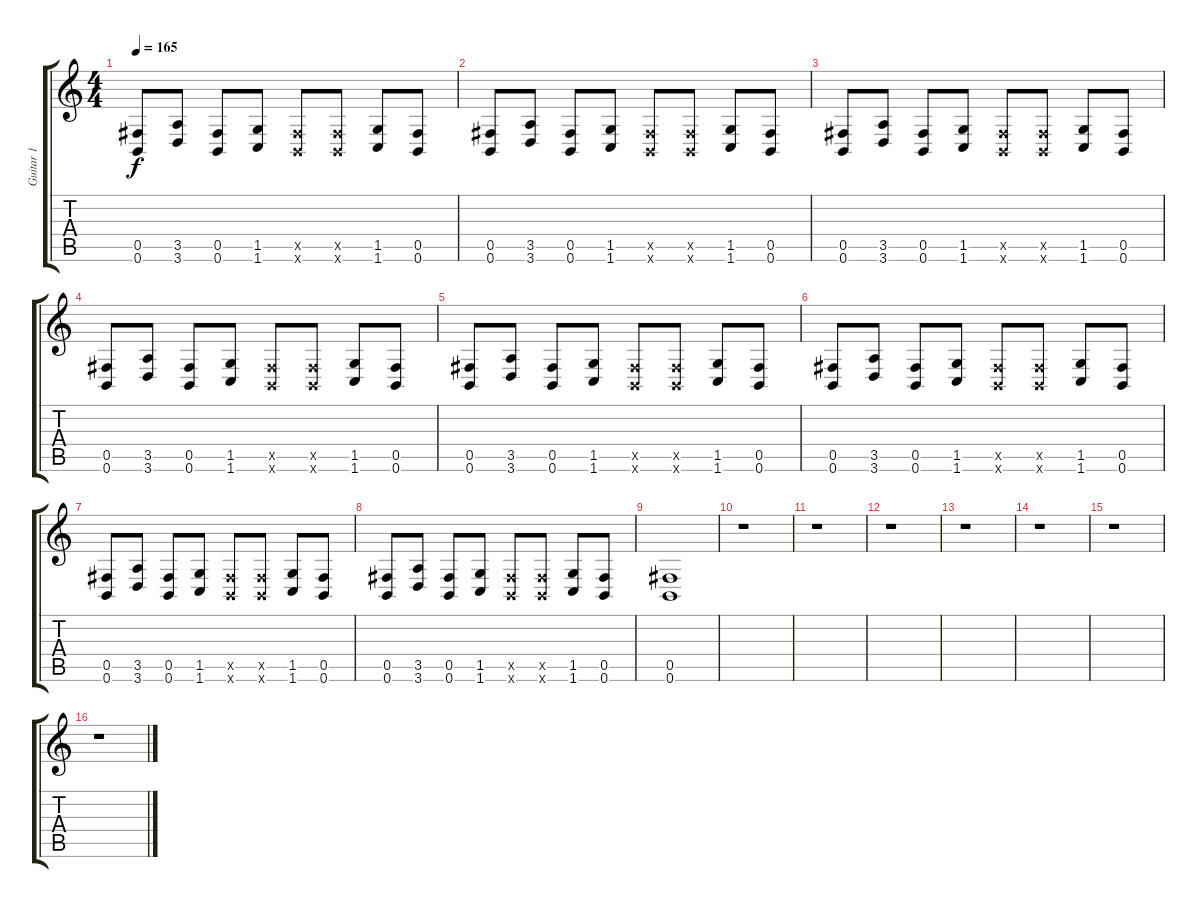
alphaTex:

\track ("Guitar 1" "Guitar 1") {instrument distortionguitar}
\staff {score tabs}
\tuning (Db4 Ab3 E3 B2 Gb2 B1) {hide}
\ts (4 4)
\tempo 165
\clef g2
\ks c
(0.5 0.6).8{dy f instrument distortionguitar} (3.5 3.6).8 (0.5 0.6).8 (1.5 1.6).8 (0.5{x} 0.6{x}).8 (0.5{x} 0.6{x}).8 (1.5 1.6).8 (0.5 0.6).8 |
(0.5 0.6).8 (3.5 3.6).8 (0.5 0.6).8 (1.5 1.6).8 (0.5{x} 0.6{x}).8 (0.5{x} 0.6{x}).8 (1.5 1.6).8 (0.5 0.6).8 |
(0.5 0.6).8 (3.5 3.6).8 (0.5 0.6).8 (1.5 1.6).8 (0.5{x} 0.6{x}).8 (0.5{x} 0.6{x}).8 (1.5 1.6).8 (0.5 0.6).8 |
(0.5 0.6).8 (3.5 3.6).8 (0.5 0.6).8 (1.5 1.6).8 (0.5{x} 0.6{x}).8 (0.5{x} 0.6{x}).8 (1.5 1.6).8 (0.5 0.6).8 |
(0.5 0.6).8 (3.5 3.6).8 (0.5 0.6).8 (1.5 1.6).8 (0.5{x} 0.6{x}).8 (0.5{x} 0.6{x}).8 (1.5 1.6).8 (0.5 0.6).8 |
(0.5 0.6).8 (3.5 3.6).8 (0.5 0.6).8 (1.5 1.6).8 (0.5{x} 0.6{x}).8 (0.5{x} 0.6{x}).8 (1.5 1.6).8 (0.5 0.6).8 |
(0.5 0.6).8 (3.5 3.6).8 (0.5 0.6).8 (1.5 1.6).8 (0.5{x} 0.6{x}).8 (0.5{x} 0.6{x}).8 (1.5 1.6).8 (0.5 0.6).8 |
(0.5 0.6).8 (3.5 3.6).8 (0.5 0.6).8 (1.5 1.6).8 (0.5{x} 0.6{x}).8 (0.5{x} 0.6{x}).8 (1.5 1.6).8 (0.5 0.6).8 |
(0.5 0.6).1 |
r.1 |
r.1 |
r.1 |
r.1 |
r.1 |
r.1 |
r.1
